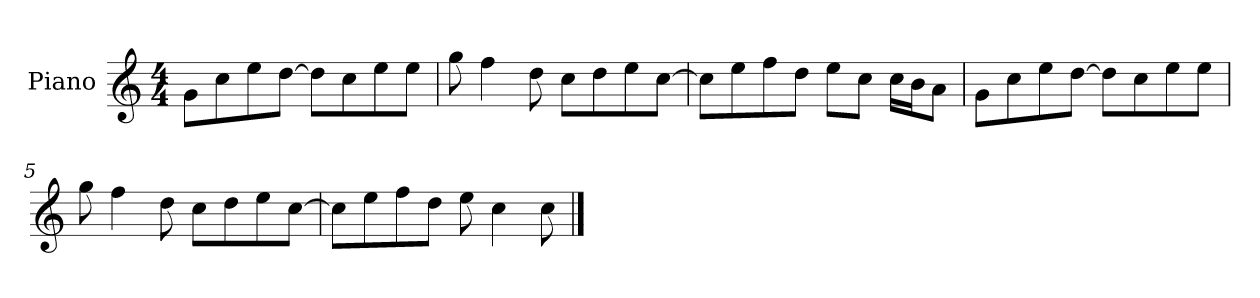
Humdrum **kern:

**kern
*part1
*staff1
*I"Piano
*I'P-no
*clefG2
*k[]
*M4/4
*MM90
=1
8g\L
8cc\
8ee\
[8dd\J
8dd\L]
8cc\
8ee\
8ee\J
=2
8gg\
4ff\
8dd\
8cc\L
8dd\
8ee\
[8cc\J
=3
8cc\L]
8ee\
8ff\
8dd\J
8ee\L
8cc\J
16cc\LL
16b\J
8a\J
=4
8g\L
8cc\
8ee\
[8dd\J
8dd\L]
8cc\
8ee\
8ee\J
=5
8gg\
4ff\
8dd\
8cc\L
8dd\
8ee\
[8cc\J
!!LO:LB:g=z
=6
8cc\L]
8ee\
8ff\
8dd\J
8ee\
4cc\
8cc\
==
*-
